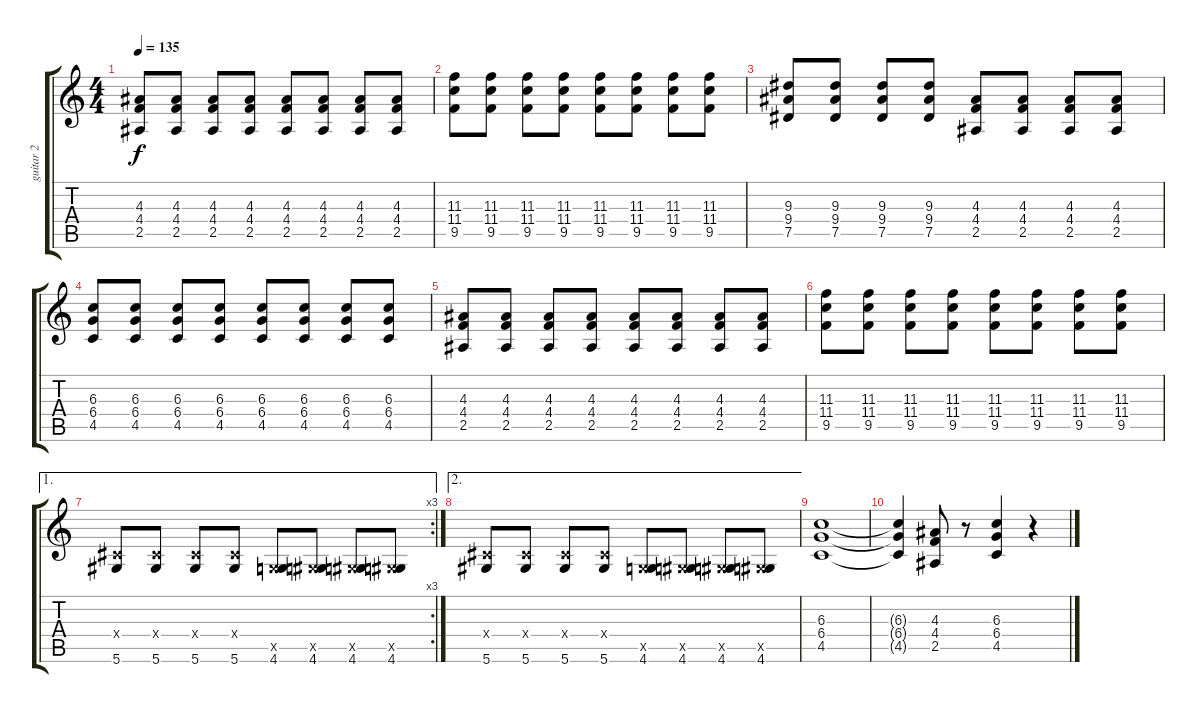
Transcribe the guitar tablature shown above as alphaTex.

\track ("guitar 2" "guitar 2") {instrument distortionguitar}
\staff {score tabs}
\tuning (Eb4 Bb3 Gb3 Db3 Ab2 Eb2) {hide}
\ts (4 4)
\tempo 135
\clef g2
\ks c
(4.3 4.4 2.5).8{dy f} (4.3 4.4 2.5).8 (4.3 4.4 2.5).8 (4.3 4.4 2.5).8 (4.3 4.4 2.5).8 (4.3 4.4 2.5).8 (4.3 4.4 2.5).8 (4.3 4.4 2.5).8 |
(11.3 11.4 9.5).8 (11.3 11.4 9.5).8 (11.3 11.4 9.5).8 (11.3 11.4 9.5).8 (11.3 11.4 9.5).8 (11.3 11.4 9.5).8 (11.3 11.4 9.5).8 (11.3 11.4 9.5).8 |
(9.3 9.4 7.5).8 (9.3 9.4 7.5).8 (9.3 9.4 7.5).8 (9.3 9.4 7.5).8 (4.3 4.4 2.5).8 (4.3 4.4 2.5).8 (4.3 4.4 2.5).8 (4.3 4.4 2.5).8 |
(6.3 6.4 4.5).8 (6.3 6.4 4.5).8 (6.3 6.4 4.5).8 (6.3 6.4 4.5).8 (6.3 6.4 4.5).8 (6.3 6.4 4.5).8 (6.3 6.4 4.5).8 (6.3 6.4 4.5).8 |
(4.3 4.4 2.5).8 (4.3 4.4 2.5).8 (4.3 4.4 2.5).8 (4.3 4.4 2.5).8 (4.3 4.4 2.5).8 (4.3 4.4 2.5).8 (4.3 4.4 2.5).8 (4.3 4.4 2.5).8 |
(11.3 11.4 9.5).8 (11.3 11.4 9.5).8 (11.3 11.4 9.5).8 (11.3 11.4 9.5).8 (11.3 11.4 9.5).8 (11.3 11.4 9.5).8 (11.3 11.4 9.5).8 (11.3 11.4 9.5).8 |
\ae 1
\rc 3
(0.4{x} 5.6).8 (0.4{x} 5.6).8 (0.4{x} 5.6).8 (0.4{x} 5.6).8 (0.5{x} 4.6).8 (0.5{x} 4.6).8 (0.5{x} 4.6).8 (0.5{x} 4.6).8 |
\ae 2
(0.4{x} 5.6).8 (0.4{x} 5.6).8 (0.4{x} 5.6).8 (0.4{x} 5.6).8 (0.5{x} 4.6).8 (0.5{x} 4.6).8 (0.5{x} 4.6).8 (0.5{x} 4.6).8 |
(6.3 6.4 4.5).1 |
(6.3{t} 6.4{t} 4.5{t}).4 (4.3 4.4 2.5).8 r.8 (6.3 6.4 4.5).4 r.4
